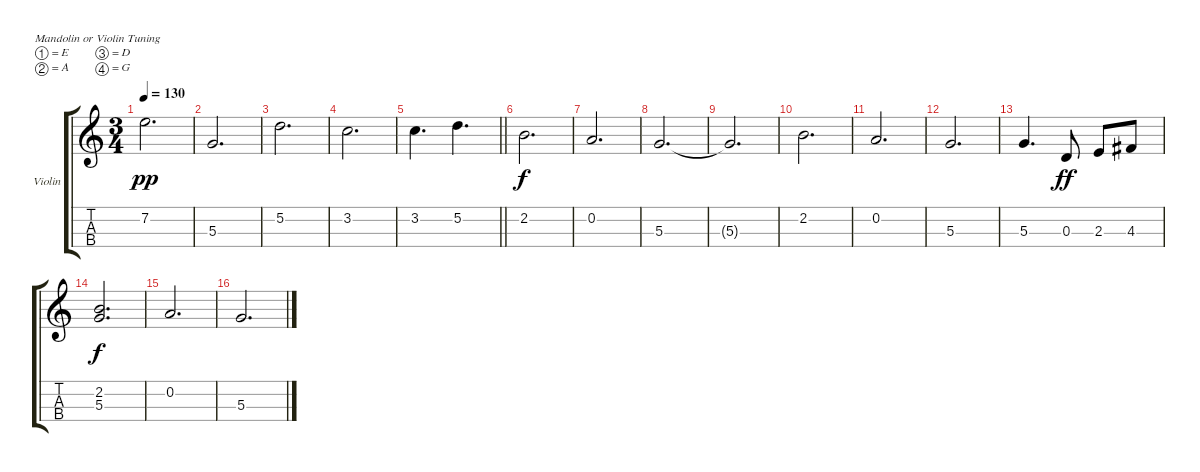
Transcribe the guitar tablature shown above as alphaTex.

\defaultSystemsLayout 4
\bracketExtendMode groupsimilarinstruments
\firstSystemTrackNameOrientation horizontal
\otherSystemsTrackNameOrientation horizontal
\chordDiagramsInScore
\track ("Violin" "Violin") {instrument violin}
\staff {score tabs}
\tuning (E5 A4 D4 G3)
\ts (3 4)
\tempo 130
\clef g2
\scale
0.25
\ks c
7.2.2{d dy pp} |
\scale
0.25 5.3.2{d} |
\scale
0.25 5.2.2{d} |
\scale
0.25 3.2.2{d} |
\scale
0.25
\barLineRight lightlight
3.2.4{d} 5.2.4{d} |
\scale
0.25 2.2.2{d dy f} |
\scale
0.25 0.2.2{d} |
\scale
0.25 5.3.2{d} |
\scale
0.25 5.3{t}.2{d} |
\scale
0.25 2.2.2{d} |
\scale
0.25 0.2.2{d} |
\scale
0.25 5.3.2{d} |
\scale
0.25 5.3.4{d} 0.3.8{dy ff} 2.3.8 4.3.8 |
\scale
0.25 (2.2 5.3).2{d dy f} |
\scale
0.25 0.2.2{d} |
\scale
0.25 5.3.2{d}
